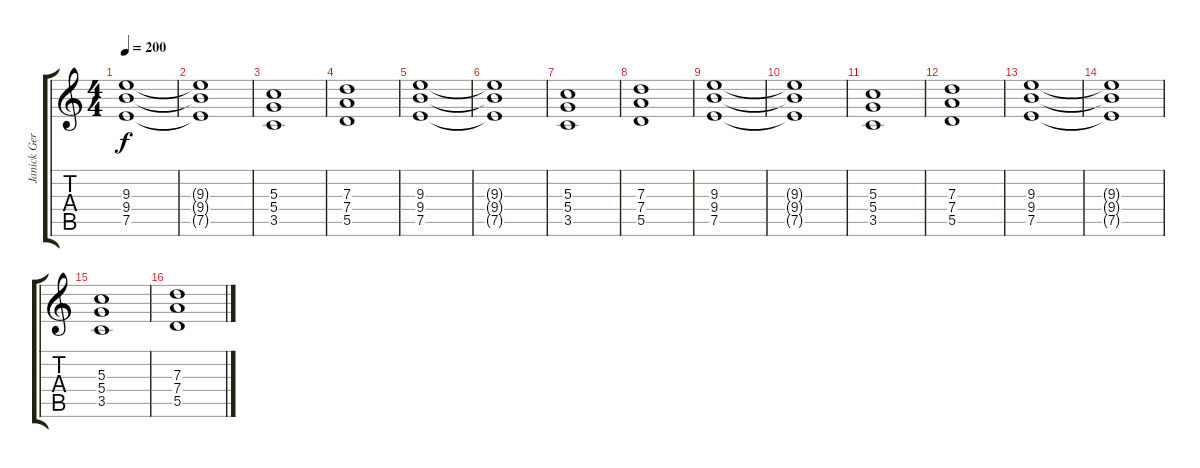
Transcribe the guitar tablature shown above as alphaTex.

\track ("Janick Gers" "Janick Ger") {instrument distortionguitar}
\staff {score tabs}
\tuning (E4 B3 G3 D3 A2 E2) {hide}
\ts (4 4)
\tempo 200
\clef g2
\ks c
(9.3 9.4 7.5).1{dy f volume 12} |
(9.3{t} 9.4{t} 7.5{t}).1 |
(5.3 5.4 3.5).1 |
(7.3 7.4 5.5).1 |
(9.3 9.4 7.5).1 |
(9.3{t} 9.4{t} 7.5{t}).1 |
(5.3 5.4 3.5).1 |
(7.3 7.4 5.5).1 |
(9.3 9.4 7.5).1 |
(9.3{t} 9.4{t} 7.5{t}).1 |
(5.3 5.4 3.5).1 |
(7.3 7.4 5.5).1 |
(9.3 9.4 7.5).1 |
(9.3{t} 9.4{t} 7.5{t}).1 |
(5.3 5.4 3.5).1 |
(7.3 7.4 5.5).1
